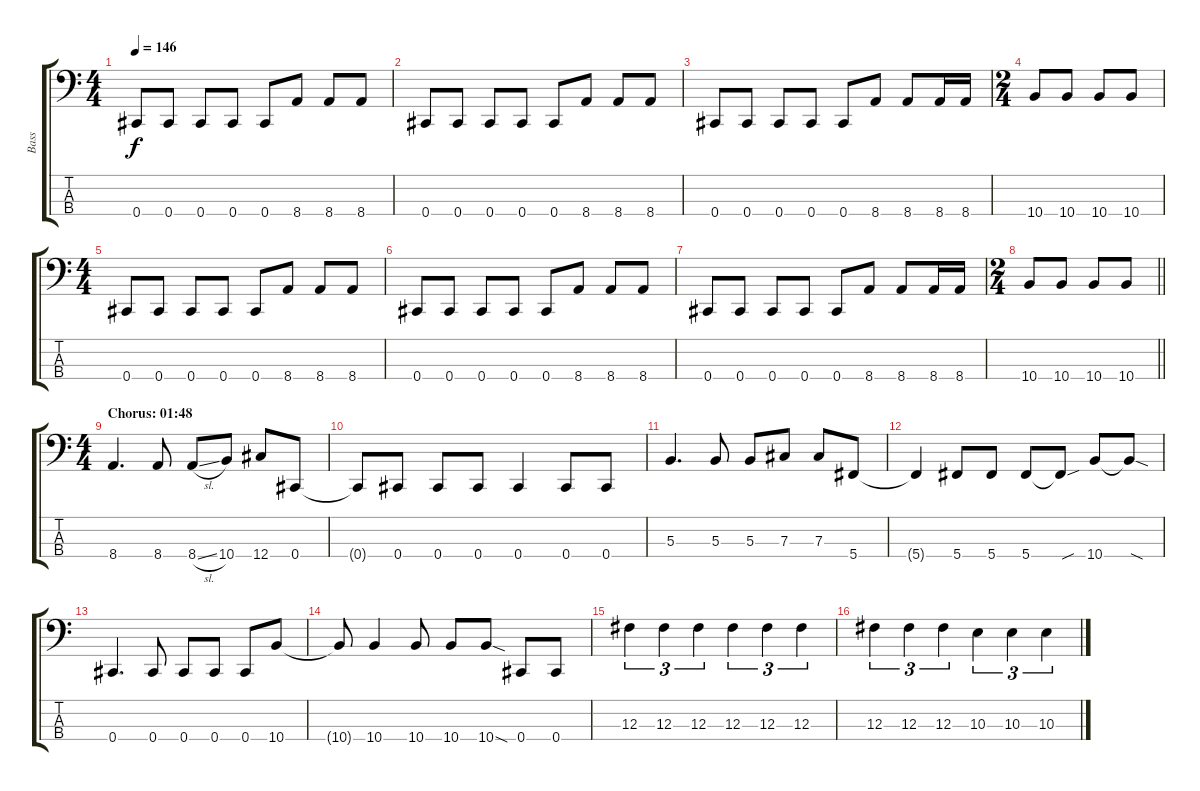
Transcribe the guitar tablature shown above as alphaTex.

\track ("Bass" "Bass") {instrument electricbasspick}
\staff {score tabs}
\tuning (E2 B1 Gb1 Db1) {hide}
\ts (4 4)
\tempo 146
\clef f4
\ks c
0.4.8{dy f} 0.4.8 0.4.8 0.4.8 0.4.8 8.4.8 8.4.8 8.4.8 |
0.4.8 0.4.8 0.4.8 0.4.8 0.4.8 8.4.8 8.4.8 8.4.8 |
0.4.8 0.4.8 0.4.8 0.4.8 0.4.8 8.4.8 8.4.8 8.4.16 8.4.16 |
\ts (2 4)
10.4.8 10.4.8 10.4.8 10.4.8 |
\ts (4 4)
0.4.8 0.4.8 0.4.8 0.4.8 0.4.8 8.4.8 8.4.8 8.4.8 |
0.4.8 0.4.8 0.4.8 0.4.8 0.4.8 8.4.8 8.4.8 8.4.8 |
0.4.8 0.4.8 0.4.8 0.4.8 0.4.8 8.4.8 8.4.8 8.4.16 8.4.16 |
\ts (2 4)
\barLineRight lightlight
10.4.8 10.4.8 10.4.8 10.4.8 |
\ts (4 4)
\section ("" "Chorus: 01:48")
8.4.4{d} 8.4.8 8.4{sl}.8 10.4.8 12.4.8 0.4.8 |
0.4{t}.8 0.4.8 0.4.8 0.4.8 0.4.4 0.4.8 0.4.8 |
5.3.4{d} 5.3.8 5.3.8 7.3.8 7.3.8 5.4.8 |
5.4{t}.4 5.4.8 5.4.8 5.4.8 5.4{sou t}.8 10.4.8 10.4{sod t}.8 |
0.4.4{d} 0.4.8 0.4.8 0.4.8 0.4.8 10.4.8 |
10.4{t}.8 10.4.4 10.4.8 10.4.8 10.4{sod}.8 0.4.8 0.4.8 |
12.3.4{tu (3 2)} 12.3.4{tu (3 2)} 12.3.4{tu (3 2)} 12.3.4{tu (3 2)} 12.3.4{tu (3 2)} 12.3.4{tu (3 2)} |
12.3.4{tu (3 2)} 12.3.4{tu (3 2)} 12.3.4{tu (3 2)} 10.3.4{tu (3 2)} 10.3.4{tu (3 2)} 10.3.4{tu (3 2)}
